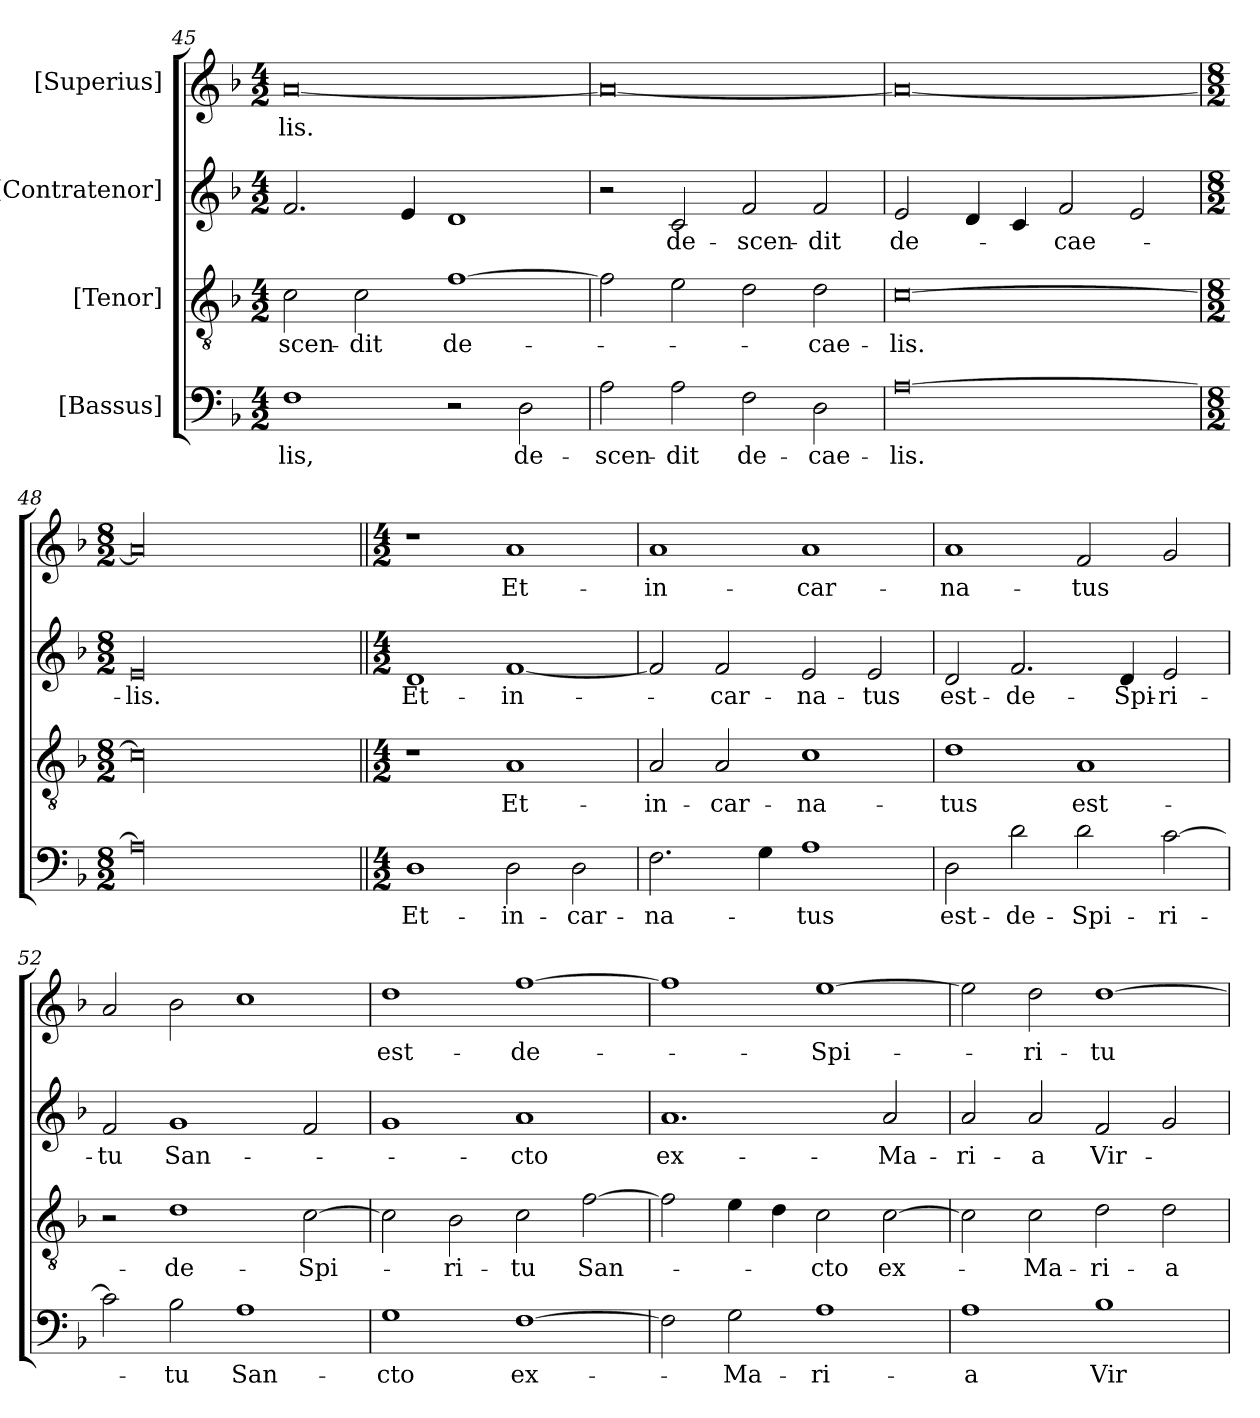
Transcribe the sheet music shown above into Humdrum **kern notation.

**kern	**text	**kern	**text	**kern	**text	**kern	**text
*part4	*part4	*part3	*part3	*part2	*part2	*part1	*part1
*staff4	*staff4	*staff3	*staff3	*staff2	*staff2	*staff1	*staff1
*I"[Bassus]	*	*I"[Tenor]	*	*I"[Contratenor]	*	*I"[Superius]	*
*clefF4	*	*clefGv2	*	*clefG2	*	*clefG2	*
*k[b-]	*	*k[b-]	*	*k[b-]	*	*k[b-]	*
*M4/2	*	*M4/2	*	*M4/2	*	*M4/2	*
=45	=45	=45	=45	=45	=45	=45	=45
1F\	-lis,	2c\	-scen-	2.f/	.	[0a/	-lis.
.	.	2c\	-dit	.	.	.	.
.	.	.	.	4e/	.	.	.
2r	.	[1f\	de-	1d/	.	.	.
2D\	de-	.	.	.	.	.	.
=46	=46	=46	=46	=46	=46	=46	=46
2A\	-scen-	2f\]	.	2r	.	0a/_	.
2A\	-dit	2e\	.	2c/	de-	.	.
2F\	de-	2d\	.	2f/	-scen-	.	.
2D\	cae-	2d\	cae-	2f/	-dit	.	.
=47	=47	=47	=47	=47	=47	=47	=47
[0A\	-lis.	[0c\	-lis.	2e/	de-	0a/_	.
.	.	.	.	4d/	.	.	.
.	.	.	.	4c/	.	.	.
.	.	.	.	2f/	cae-	.	.
.	.	.	.	2e/	.	.	.
=48	=48	=48	=48	=48	=48	=48	=48
*M8/2	*	*M8/2	*	*M8/2	*	*M8/2	*
00A\]	.	00c\]	.	00e/	-lis.	00a/]	.
=49||	=49||	=49||	=49||	=49||	=49||	=49||	=49||
*M4/2	*	*M4/2	*	*M4/2	*	*M4/2	*
1D\	Et-	1r	.	1d/	Et-	1r	.
2D\	in-	1A/	Et-	[1f/	in-	1a/	Et-
2D\	-car-	.	.	.	.	.	.
=50	=50	=50	=50	=50	=50	=50	=50
2.F\	-na-	2A/	in-	2f/]	.	1a/	in-
.	.	2A/	-car-	2f/	-car-	.	.
4G\	.	.	.	.	.	.	.
1A\	-tus	1c\	-na-	2e/	-na-	1a/	-car-
.	.	.	.	2e/	-tus	.	.
=51	=51	=51	=51	=51	=51	=51	=51
2D\	est-	1d\	-tus	2d/	est-	1a/	-na-
2d\	de-	.	.	2.f/	de-	.	.
2d\	Spi-	1A/	est-	.	.	2f/	-tus
.	.	.	.	4d/	Spi-	.	.
[2c\	-ri-	.	.	2e/	-ri-	2g/	.
=52	=52	=52	=52	=52	=52	=52	=52
2c\]	.	2r	.	2f/	-tu	2a/	.
2B-\	-tu	1d\	de-	1g/	San-	2b-\	.
1A\	San-	.	.	.	.	1cc\	.
.	.	[2c\	Spi-	2f/	.	.	.
=53	=53	=53	=53	=53	=53	=53	=53
1G\	-cto	2c\]	.	1g/	.	1dd\	est-
.	.	2B-\	-ri-	.	.	.	.
[1F\	ex-	2c\	-tu	1a/	-cto	[1ff\	de-
.	.	[2f\	San-	.	.	.	.
=54	=54	=54	=54	=54	=54	=54	=54
2F\]	.	2f\]	.	1.a/	ex-	1ff\]	.
2G\	Ma-	4e\	.	.	.	.	.
.	.	4d\	.	.	.	.	.
1A\	-ri-	2c\	-cto	.	.	[1ee\	Spi-
.	.	[2c\	ex-	2a/	Ma-	.	.
=55	=55	=55	=55	=55	=55	=55	=55
1A\	-a	2c\]	.	2a/	-ri-	2ee\]	.
.	.	2c\	Ma-	2a/	-a	2dd\	-ri-
1B-\	Vir-	2d\	-ri-	2f/	Vir-	[1dd\	-tu
.	.	2d\	-a	2g/	.	.	.
=	=	=	=	=	=	=	=
*-	*-	*-	*-	*-	*-	*-	*-
